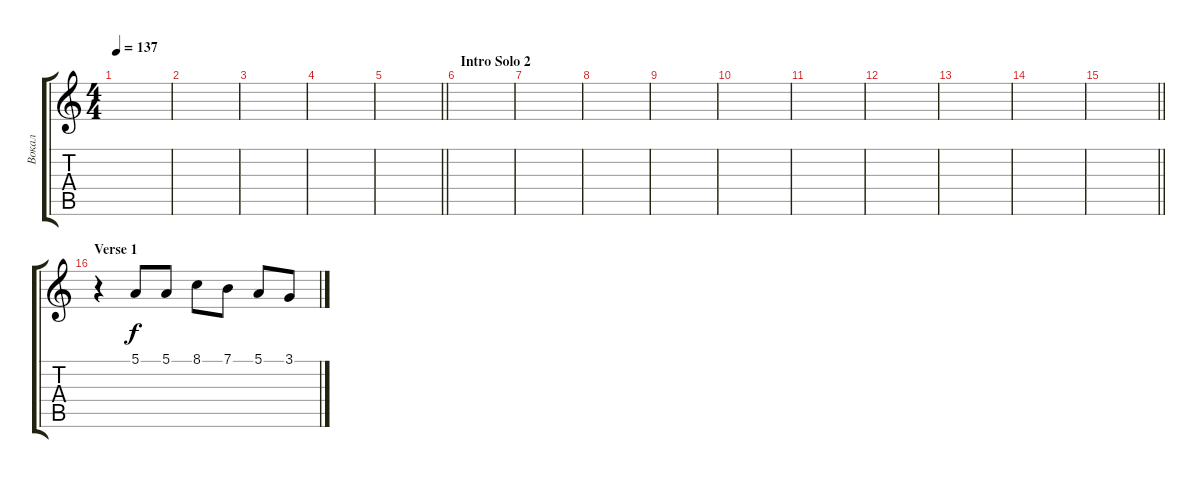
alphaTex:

\track ("Вокал" "Вокал") {instrument trumpet}
\staff {score tabs}
\tuning (E4 B3 G3 D3 A2 E2) {hide}
\ts (4 4)
\tempo 137
\clef g2
\ks aminor
|
|
|
|
\barLineRight lightlight
|
\section ("" "Intro Solo 2")
|
|
|
|
|
|
|
|
|
\barLineRight lightlight
|
\section ("" "Verse 1")
r.4 5.1.8 5.1.8 8.1.8 7.1.8 5.1.8 3.1.8
